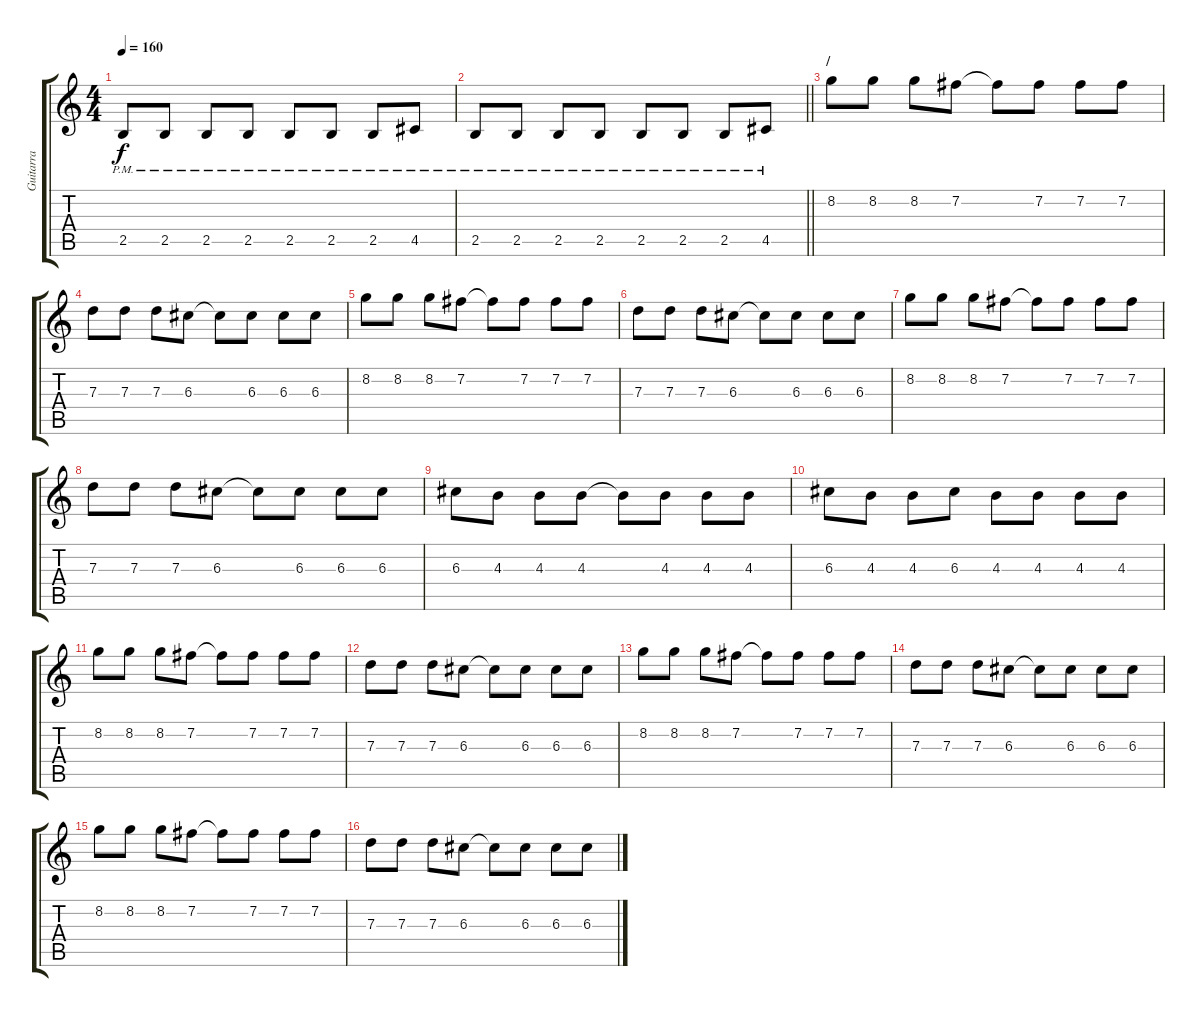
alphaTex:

\track ("Guitarra" "Guitarra") {instrument overdrivenguitar}
\staff {score tabs}
\tuning (E4 B3 G3 D3 A2 E2) {hide}
\ts (4 4)
\tempo 160
\clef g2
\ks c
2.5{pm}.8{dy f} 2.5{pm}.8 2.5{pm}.8 2.5{pm}.8 2.5{pm}.8 2.5{pm}.8 2.5{pm}.8 4.5{pm}.8 |
\barLineRight lightlight
2.5{pm}.8 2.5{pm}.8 2.5{pm}.8 2.5{pm}.8 2.5{pm}.8 2.5{pm}.8 2.5{pm}.8 4.5{pm}.8 |
\section ("" "/")
8.2.8 8.2.8 8.2.8 7.2.8 7.2{t}.8 7.2.8 7.2.8 7.2.8 |
7.3.8 7.3.8 7.3.8 6.3.8 6.3{t}.8 6.3.8 6.3.8 6.3.8 |
8.2.8 8.2.8 8.2.8 7.2.8 7.2{t}.8 7.2.8 7.2.8 7.2.8 |
7.3.8 7.3.8 7.3.8 6.3.8 6.3{t}.8 6.3.8 6.3.8 6.3.8 |
8.2.8 8.2.8 8.2.8 7.2.8 7.2{t}.8 7.2.8 7.2.8 7.2.8 |
7.3.8 7.3.8 7.3.8 6.3.8 6.3{t}.8 6.3.8 6.3.8 6.3.8 |
6.3.8 4.3.8 4.3.8 4.3.8 4.3{t}.8 4.3.8 4.3.8 4.3.8 |
6.3.8 4.3.8 4.3.8 6.3.8 4.3.8 4.3.8 4.3.8 4.3.8 |
8.2.8 8.2.8 8.2.8 7.2.8 7.2{t}.8 7.2.8 7.2.8 7.2.8 |
7.3.8 7.3.8 7.3.8 6.3.8 6.3{t}.8 6.3.8 6.3.8 6.3.8 |
8.2.8 8.2.8 8.2.8 7.2.8 7.2{t}.8 7.2.8 7.2.8 7.2.8 |
7.3.8 7.3.8 7.3.8 6.3.8 6.3{t}.8 6.3.8 6.3.8 6.3.8 |
8.2.8 8.2.8 8.2.8 7.2.8 7.2{t}.8 7.2.8 7.2.8 7.2.8 |
7.3.8 7.3.8 7.3.8 6.3.8 6.3{t}.8 6.3.8 6.3.8 6.3.8
